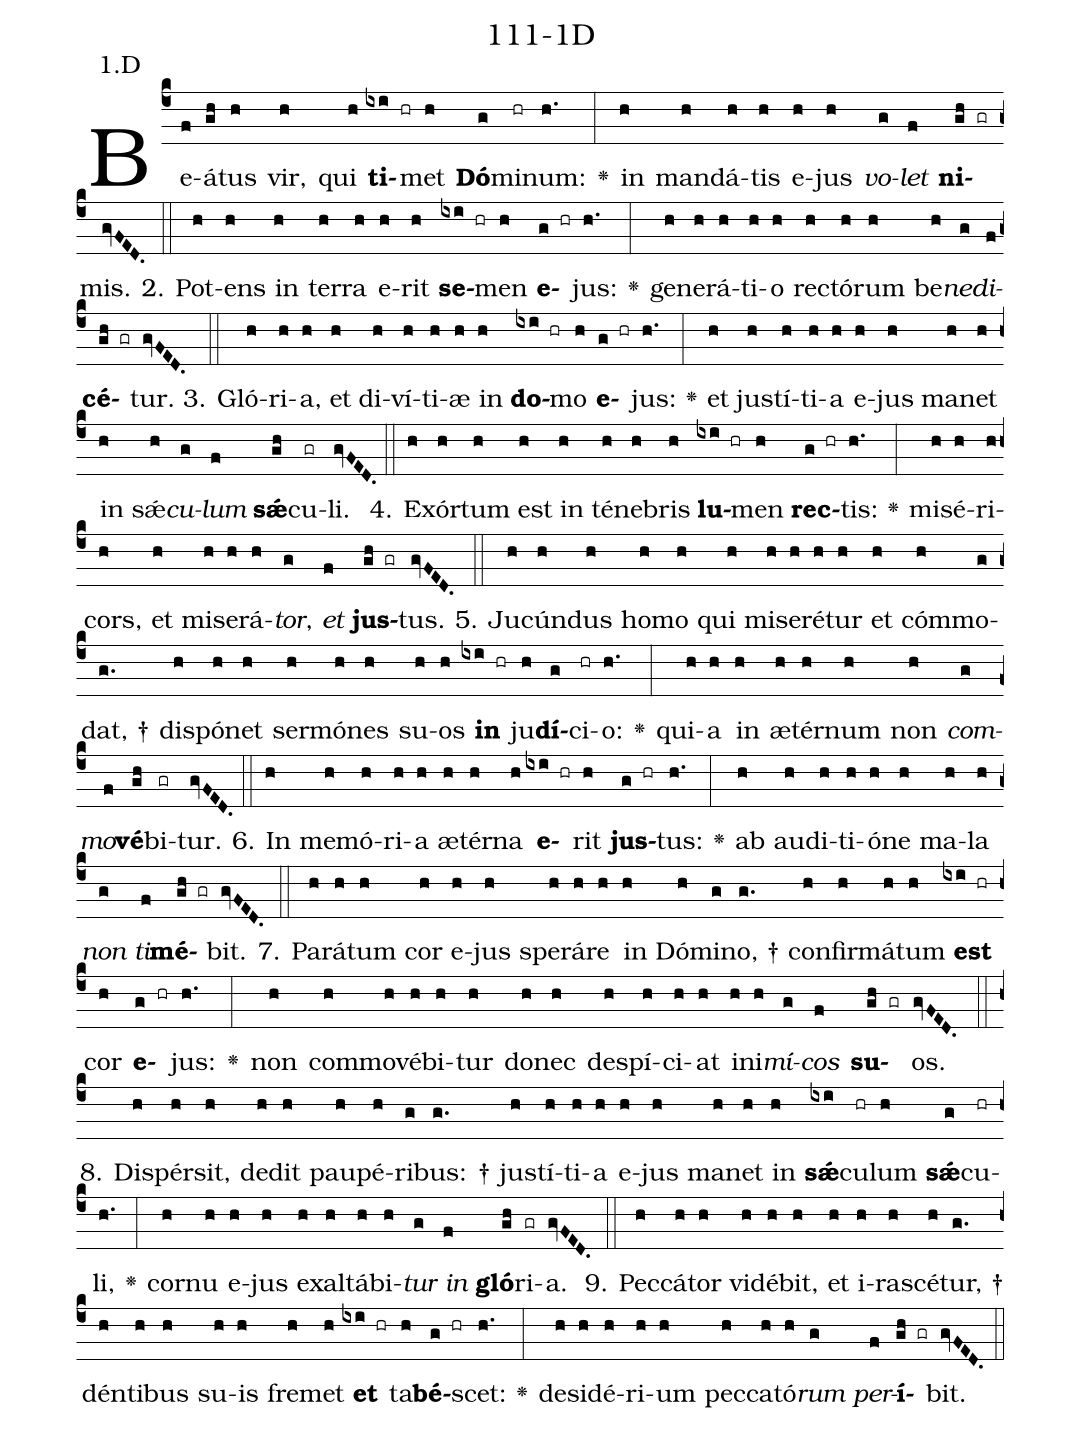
name: 111-1D;
annotation: 1.D;
%%
(c4)Be(f)á(gh)tus(h) vir,(h) qui(h) <b>ti</b>(ixi hr)met(h) <b>Dó</b>(g)mi(hr)num:(h.) <v>\greheightstar</v>(:) in(h) man(h)dá(h)tis(h) e(h)jus(h) <i>vo</i>(g)<i>let</i>(f) <b>ni</b>(gh gr)mis.(gvFED.) (::)
2. Pot(h)ens(h) in(h) ter(h)ra(h) e(h)rit(h) <b>se</b>(ixi hr)men(h) <b>e</b>(g hr)jus:(h.) <v>\greheightstar</v>(:) ge(h)ne(h)rá(h)ti(h)o(h) rec(h)tó(h)rum(h) be(h)<i>ne</i>(g)<i>di</i>(f)<b>cé</b>(gh gr)tur.(gvFED.) (::)
3. Gló(h)ri(h)a,(h) et(h) di(h)ví(h)ti(h)æ(h) in(h) <b>do</b>(ixi hr)mo(h) <b>e</b>(g hr)jus:(h.) <v>\greheightstar</v>(:) et(h) jus(h)tí(h)ti(h)a(h) e(h)jus(h) ma(h)net(h) in(h) sǽ(h)<i>cu</i>(g)<i>lum</i>(f) <b>sǽ</b>(gh)cu(gr)li.(gvFED.) (::)
4. Ex(h)ór(h)tum(h) est(h) in(h) té(h)ne(h)bris(h) <b>lu</b>(ixi hr)men(h) <b>rec</b>(g hr)tis:(h.) <v>\greheightstar</v>(:) mi(h)sé(h)ri(h)cors,(h) et(h) mi(h)se(h)rá(h)<i>tor</i>,(g) <i>et</i>(f) <b>jus</b>(gh gr)tus.(gvFED.) (::)
5. Ju(h)cún(h)dus(h) ho(h)mo(h) qui(h) mi(h)se(h)ré(h)tur(h) et(h) cóm(h)mo(g)dat, †(g.) dis(h)pó(h)net(h) ser(h)mó(h)nes(h) su(h)os(h) <b>in</b>(ixi hr) ju(h)<b>dí</b>(g)ci(hr)o:(h.) <v>\greheightstar</v>(:) qui(h)a(h) in(h) æ(h)tér(h)num(h) non(h) <i>com</i>(g)<i>mo</i>(f)<b>vé</b>(gh)bi(gr)tur.(gvFED.) (::)
6. In(h) me(h)mó(h)ri(h)a(h) æ(h)tér(h)na(h) <b>e</b>(ixi hr)rit(h) <b>jus</b>(g hr)tus:(h.) <v>\greheightstar</v>(:) ab(h) au(h)di(h)ti(h)ó(h)ne(h) ma(h)la(h) <i>non</i>(g) <i>ti</i>(f)<b>mé</b>(gh gr)bit.(gvFED.) (::)
7. Pa(h)rá(h)tum(h) cor(h) e(h)jus(h) spe(h)rá(h)re(h) in(h) Dó(h)mi(g)no, †(g.) con(h)fir(h)má(h)tum(h) <b>est</b>(ixi hr) cor(h) <b>e</b>(g hr)jus:(h.) <v>\greheightstar</v>(:) non(h) com(h)mo(h)vé(h)bi(h)tur(h) do(h)nec(h) de(h)spí(h)ci(h)at(h) in(h)i(h)<i>mí</i>(g)<i>cos</i>(f) <b>su</b>(gh gr)os.(gvFED.) (::)
8. Di(h)spér(h)sit,(h) de(h)dit(h) pau(h)pé(h)ri(g)bus: †(g.) jus(h)tí(h)ti(h)a(h) e(h)jus(h) ma(h)net(h) in(h) <b>sǽ</b>(ixi)cu(hr)lum(h) <b>sǽ</b>(g)cu(hr)li,(h.) <v>\greheightstar</v>(:) cor(h)nu(h) e(h)jus(h) ex(h)al(h)tá(h)bi(h)<i>tur</i>(g) <i>in</i>(f) <b>gló</b>(gh)ri(gr)a.(gvFED.) (::)
9. Pec(h)cá(h)tor(h) vi(h)dé(h)bit,(h) et(h) i(h)ra(h)scé(h)tur, †(g.) dén(h)ti(h)bus(h) su(h)is(h) fre(h)met(h) <b>et</b>(ixi hr) ta(h)<b>bé</b>(g hr)scet:(h.) <v>\greheightstar</v>(:) de(h)si(h)dé(h)ri(h)um(h) pec(h)ca(h)tó(h)<i>rum</i>(g) <i>per</i>(f)<b>í</b>(gh gr)bit.(gvFED.) (::)
